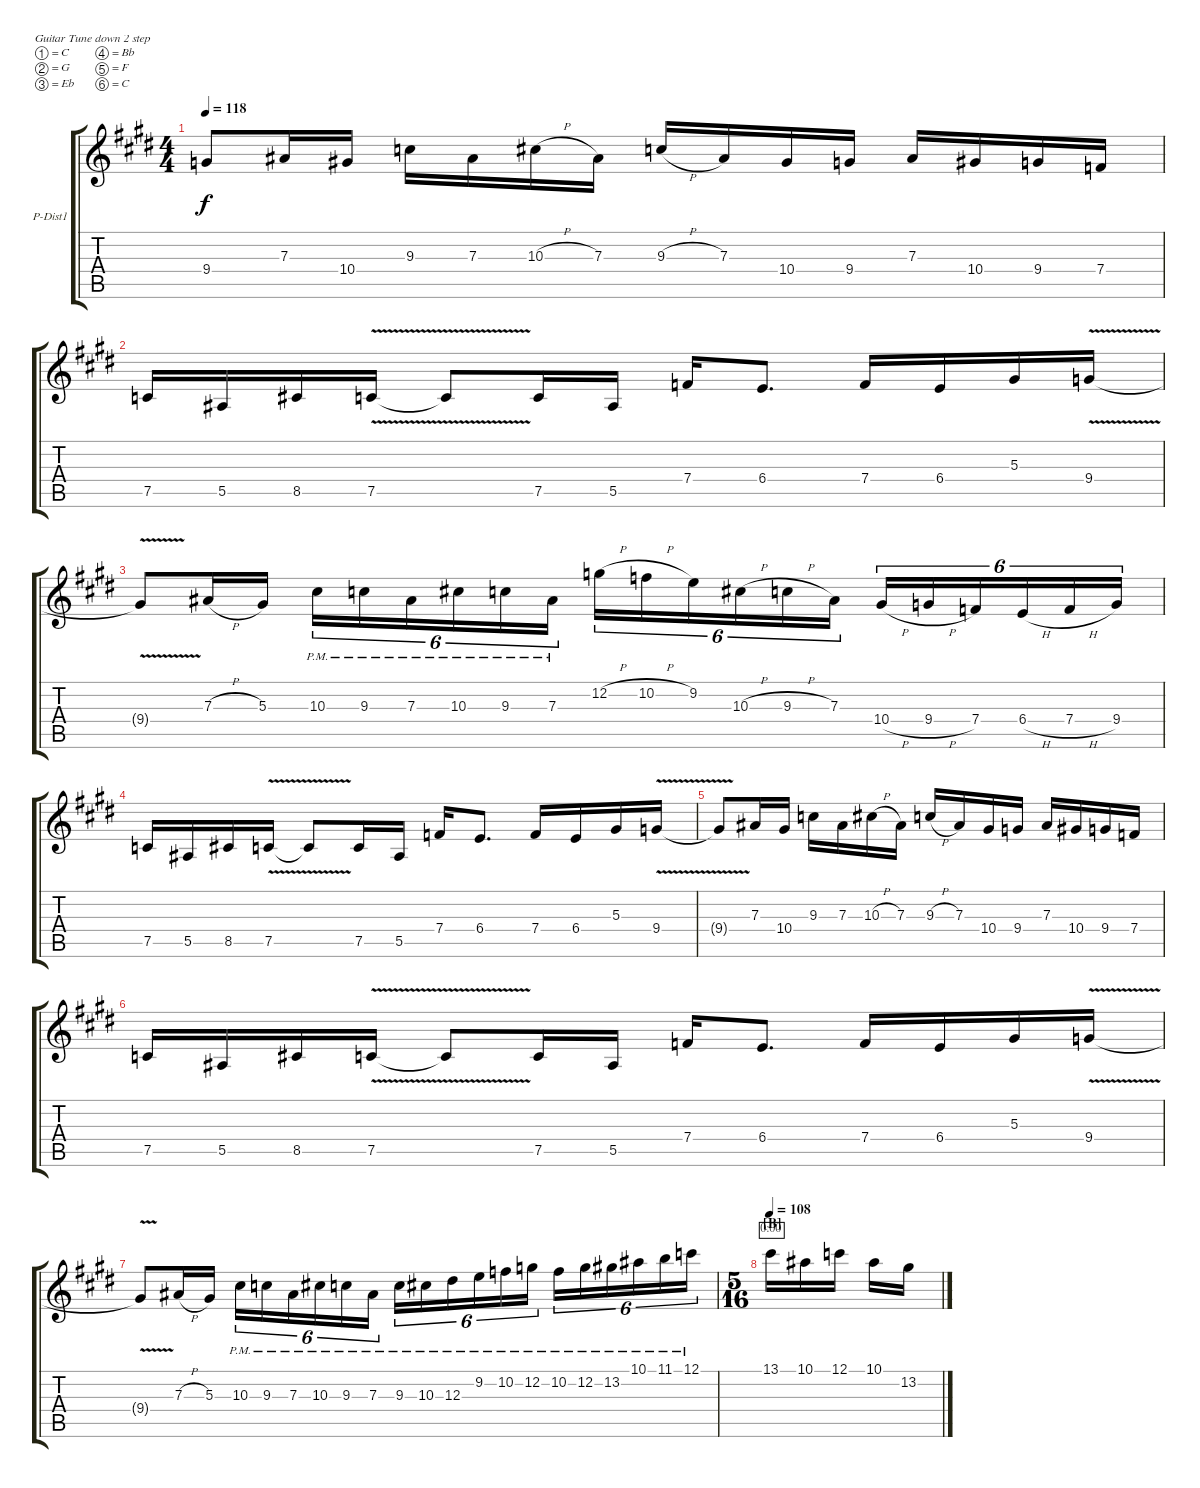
\defaultSystemsLayout 4
\bracketExtendMode groupsimilarinstruments
\firstSystemTrackNameOrientation horizontal
\otherSystemsTrackNameOrientation horizontal
\track ("Petrucci Dist 1" "P-Dist1") {instrument distortionguitar}
\staff {score tabs}
\tuning (C4 G3 Eb3 Bb2 F2 C2)
\ts (4 4)
\tempo 118
\clef g2
\ks e
9.4{t}.8{dy f} 7.3.16 10.4.16 9.3.16 7.3.16 10.3{h}.16 7.3.16 9.3{h}.16 7.3.16 10.4.16 9.4.16 7.3.16 10.4.16 9.4.16 7.4.16 |
7.5.16 5.5.16 8.5.16 7.5{v}.16 7.5{t}.8 7.5.16 5.5.16 7.4.16 6.4.8{d} 7.4.16 6.4.16 5.3.16 9.4{v}.16 |
9.4{t}.8 7.3{h}.16 5.3.16 10.3{pm}.16{tu (6 4)} 9.3{pm}.16{tu (6 4)} 7.3{pm}.16{tu (6 4)} 10.3{pm}.16{tu (6 4)} 9.3{pm}.16{tu (6 4)} 7.3{pm}.16{tu (6 4)} 12.2{h}.16{tu (6 4)} 10.2{h}.16{tu (6 4)} 9.2.16{tu (6 4)} 10.3{h}.16{tu (6 4)} 9.3{h}.16{tu (6 4)} 7.3.16{tu (6 4)} 10.4{h}.16{tu (6 4)} 9.4{h}.16{tu (6 4)} 7.4.16{tu (6 4)} 6.4{h}.16{tu (6 4)} 7.4{h}.16{tu (6 4)} 9.4.16{tu (6 4)} |
7.5.16 5.5.16 8.5.16 7.5{v}.16 7.5{t}.8 7.5.16 5.5.16 7.4.16 6.4.8{d} 7.4.16 6.4.16 5.3.16 9.4{v}.16 |
9.4{t}.8 7.3.16 10.4.16 9.3.16 7.3.16 10.3{h}.16 7.3.16 9.3{h}.16 7.3.16 10.4.16 9.4.16 7.3.16 10.4.16 9.4.16 7.4.16 |
7.5.16 5.5.16 8.5.16 7.5{v}.16 7.5{t}.8 7.5.16 5.5.16 7.4.16 6.4.8{d} 7.4.16 6.4.16 5.3.16 9.4{v}.16 |
9.4{t}.8 7.3{h}.16 5.3.16 10.3{pm}.16{tu (6 4)} 9.3{pm}.16{tu (6 4)} 7.3{pm}.16{tu (6 4)} 10.3{pm}.16{tu (6 4)} 9.3{pm}.16{tu (6 4)} 7.3{pm}.16{tu (6 4)} 9.3{pm}.16{tu (6 4)} 10.3{pm}.16{tu (6 4)} 12.3{pm}.16{tu (6 4)} 9.2{pm}.16{tu (6 4)} 10.2{pm}.16{tu (6 4)} 12.2{pm}.16{tu (6 4)} 10.2{pm}.16{tu (6 4)} 12.2{pm}.16{tu (6 4)} 13.2{pm}.16{tu (6 4)} 10.1{pm}.16{tu (6 4)} 11.1{pm}.16{tu (6 4)} 12.1{pm}.16{tu (6 4)} |
\ts (5 16)
\section ("B" "")
\tempo 108
13.1.16{timer} 10.1.16 12.1.16 10.1.16 13.2.16
